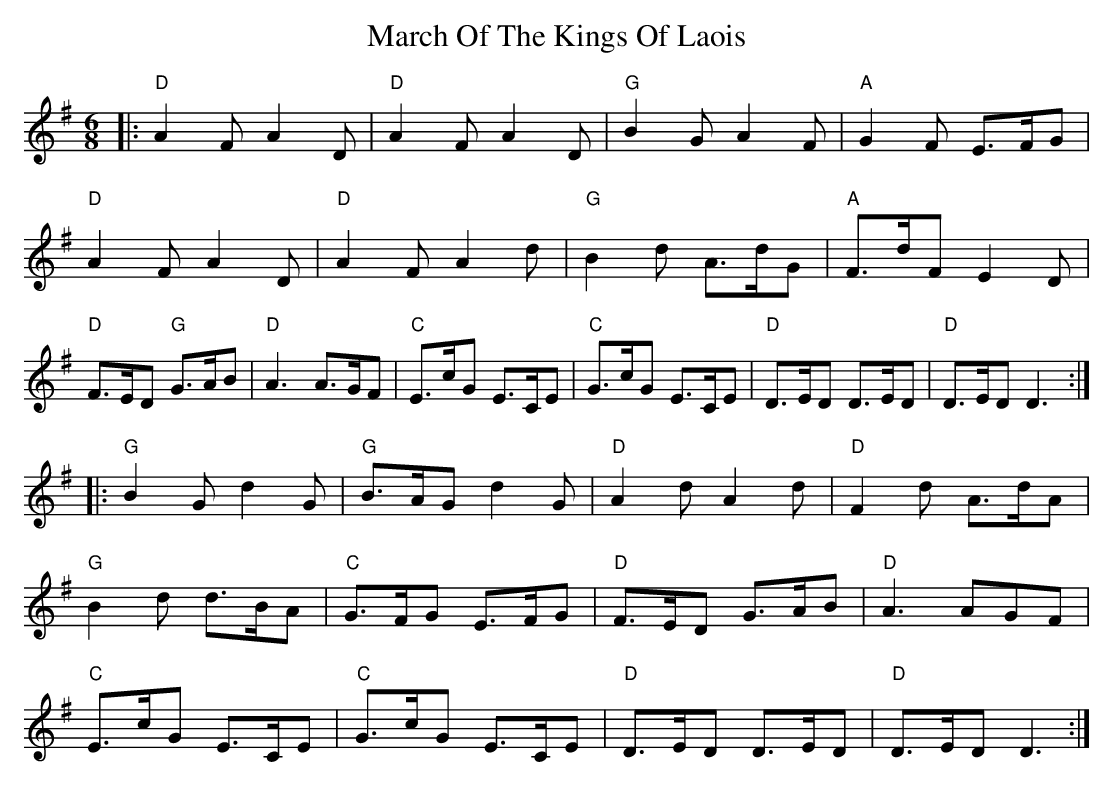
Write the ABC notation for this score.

X:1
T: March Of The Kings Of Laois
M: 6/8
L: 1/8
K: Dmix
|:"D"A2F A2D|"D"A2F A2D|"G"B2G A2F|"A"G2F E>FG|
"D"A2F A2D|"D"A2F A2d|"G"B2d A>dG|"A"F>dF E2D|
"D"F>ED "G"G>AB|"D"A3 A>GF|"C"E>cG E>CE|"C"G>cG E>CE|"D"D>ED D>ED|"D"D>ED D3:|
|:"G"B2G d2G|"G"B>AG d2G|"D"A2d A2d|"D"F2d A>dA|
"G"B2d d>BA|"C"G>FG E>FG|"D"F>ED G>AB|"D"A3 AGF|
"C"E>cG E>CE|"C"G>cG E>CE|"D"D>ED D>ED|"D"D>ED D3:|
